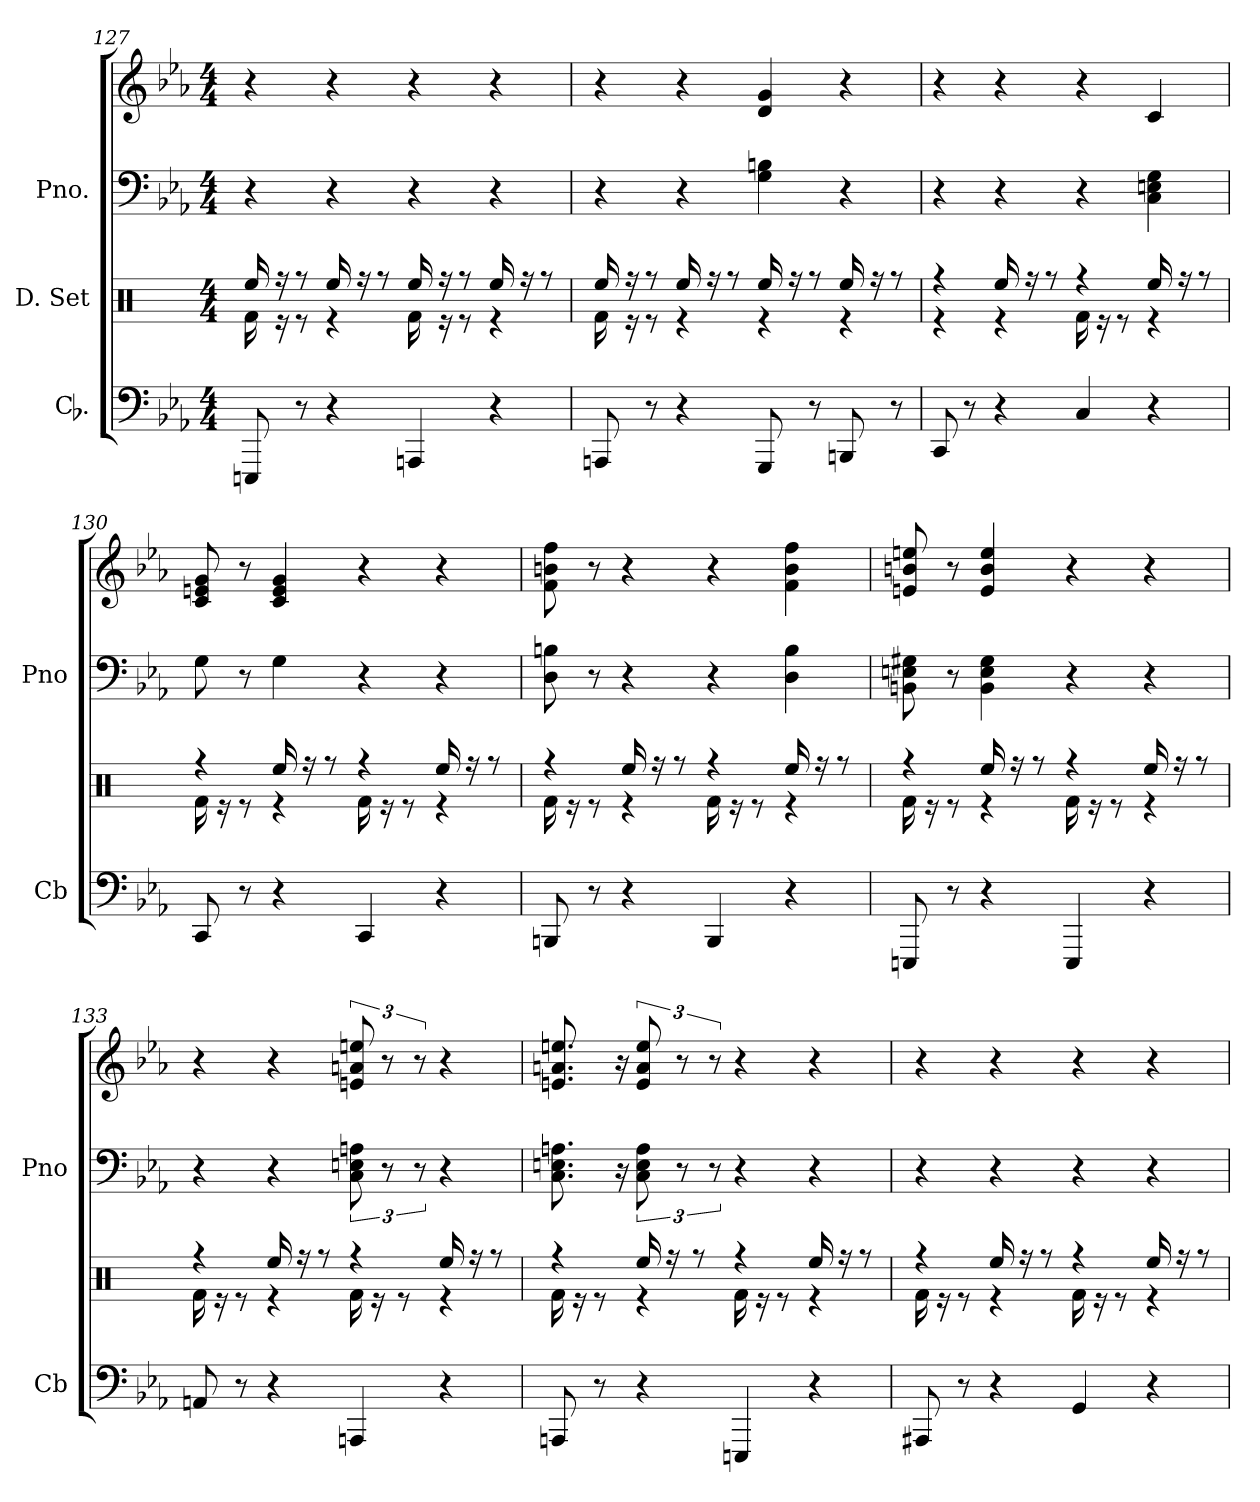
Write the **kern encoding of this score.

**kern	**kern	**kern	**kern
*part3	*part2	*part1	*part1
*staff4	*staff3	*staff2	*staff1
*I"Cb.	*I"D. Set	*I"Pno.	*
*I'Cb	*	*I'Pno	*
*clefF4	*clefX	*clefF4	*clefG2
*k[b-e-a-]	*k[]	*k[b-e-a-]	*k[b-e-a-]
*M4/4	*M4/4	*M4/4	*M4/4
=127	=127	=127	=127
*	*^	*	*
8EEEn	16Rf\	16Ree/	4r	4r
.	16re	16rff	.	.
8r	8re	8rff	.	.
4r	4re	16Ree/	4r	4r
.	.	16rff	.	.
.	.	8rff	.	.
4AAAn	16Rf\	16Ree/	4r	4r
.	16re	16rff	.	.
.	8re	8rff	.	.
4r	4re	16Ree/	4r	4r
.	.	16rff	.	.
.	.	8rff	.	.
=128	=128	=128	=128	=128
8AAAn	16Rf\	16Ree/	4r	4r
.	16re	16rff	.	.
8r	8re	8rff	.	.
4r	4re	16Ree/	4r	4r
.	.	16rff	.	.
.	.	8rff	.	.
8GGG	4re	16Ree/	4G 4Bn	4d 4g
.	.	16rff	.	.
8r	.	8rff	.	.
8BBBn	4re	16Ree/	4r	4r
.	.	16rff	.	.
8r	.	8rff	.	.
=129	=129	=129	=129	=129
8CC	4re	4rff	4r	4r
8r	.	.	.	.
4r	4re	16Ree/	4r	4r
.	.	16rff	.	.
.	.	8rff	.	.
4C	16Rf\	4rff	4r	4r
.	16re	.	.	.
.	8re	.	.	.
4r	4re	16Ree/	4C 4En 4G	4c
.	.	16rff	.	.
.	.	8rff	.	.
=130	=130	=130	=130	=130
8CC	16Rf\	4rff	8G	8c 8en 8g
.	16re	.	.	.
8r	8re	.	8r	8r
4r	4re	16Ree/	4G	4c 4e 4g
.	.	16rff	.	.
.	.	8rff	.	.
4CC	16Rf\	4rff	4r	4r
.	16re	.	.	.
.	8re	.	.	.
4r	4re	16Ree/	4r	4r
.	.	16rff	.	.
.	.	8rff	.	.
=131	=131	=131	=131	=131
8BBBn	16Rf\	4rff	8D 8Bn	8f 8bn 8ff
.	16re	.	.	.
8r	8re	.	8r	8r
4r	4re	16Ree/	4r	4r
.	.	16rff	.	.
.	.	8rff	.	.
4BBB	16Rf\	4rff	4r	4r
.	16re	.	.	.
.	8re	.	.	.
4r	4re	16Ree/	4D 4B	4f 4b 4ff
.	.	16rff	.	.
.	.	8rff	.	.
=132	=132	=132	=132	=132
8EEEn	16Rf\	4rff	8BBn 8En 8G#X	8en 8bn 8een
.	16re	.	.	.
8r	8re	.	8r	8r
4r	4re	16Ree/	4BB 4E 4G#	4e 4b 4ee
.	.	16rff	.	.
.	.	8rff	.	.
4EEE	16Rf\	4rff	4r	4r
.	16re	.	.	.
.	8re	.	.	.
4r	4re	16Ree/	4r	4r
.	.	16rff	.	.
.	.	8rff	.	.
=133	=133	=133	=133	=133
8AAn	16Rf\	4rff	4r	4r
.	16re	.	.	.
8r	8re	.	.	.
4r	4re	16Ree/	4r	4r
.	.	16rff	.	.
.	.	8rff	.	.
4AAAn	16Rf\	4rff	12C 12En 12An	12en 12an 12een
.	16re	.	.	.
.	.	.	12r	12r
.	8re	.	.	.
.	.	.	12r	12r
4r	4re	16Ree/	4r	4r
.	.	16rff	.	.
.	.	8rff	.	.
=134	=134	=134	=134	=134
8AAAn	16Rf\	4rff	8.C 8.En 8.An	8.en 8.an 8.een
.	16re	.	.	.
8r	8re	.	.	.
.	.	.	16r	16r
4r	4re	16Ree/	12C 12E 12A	12e 12a 12ee
.	.	16rff	.	.
.	.	.	12r	12r
.	.	8rff	.	.
.	.	.	12r	12r
4EEEn	16Rf\	4rff	4r	4r
.	16re	.	.	.
.	8re	.	.	.
4r	4re	16Ree/	4r	4r
.	.	16rff	.	.
.	.	8rff	.	.
=135	=135	=135	=135	=135
8AAA#X	16Rf\	4rff	4r	4r
.	16re	.	.	.
8r	8re	.	.	.
4r	4re	16Ree/	4r	4r
.	.	16rff	.	.
.	.	8rff	.	.
4GG	16Rf\	4rff	4r	4r
.	16re	.	.	.
.	8re	.	.	.
4r	4re	16Ree/	4r	4r
.	.	16rff	.	.
.	.	8rff	.	.
*	*v	*v	*	*
=	=	=	=
*-	*-	*-	*-
